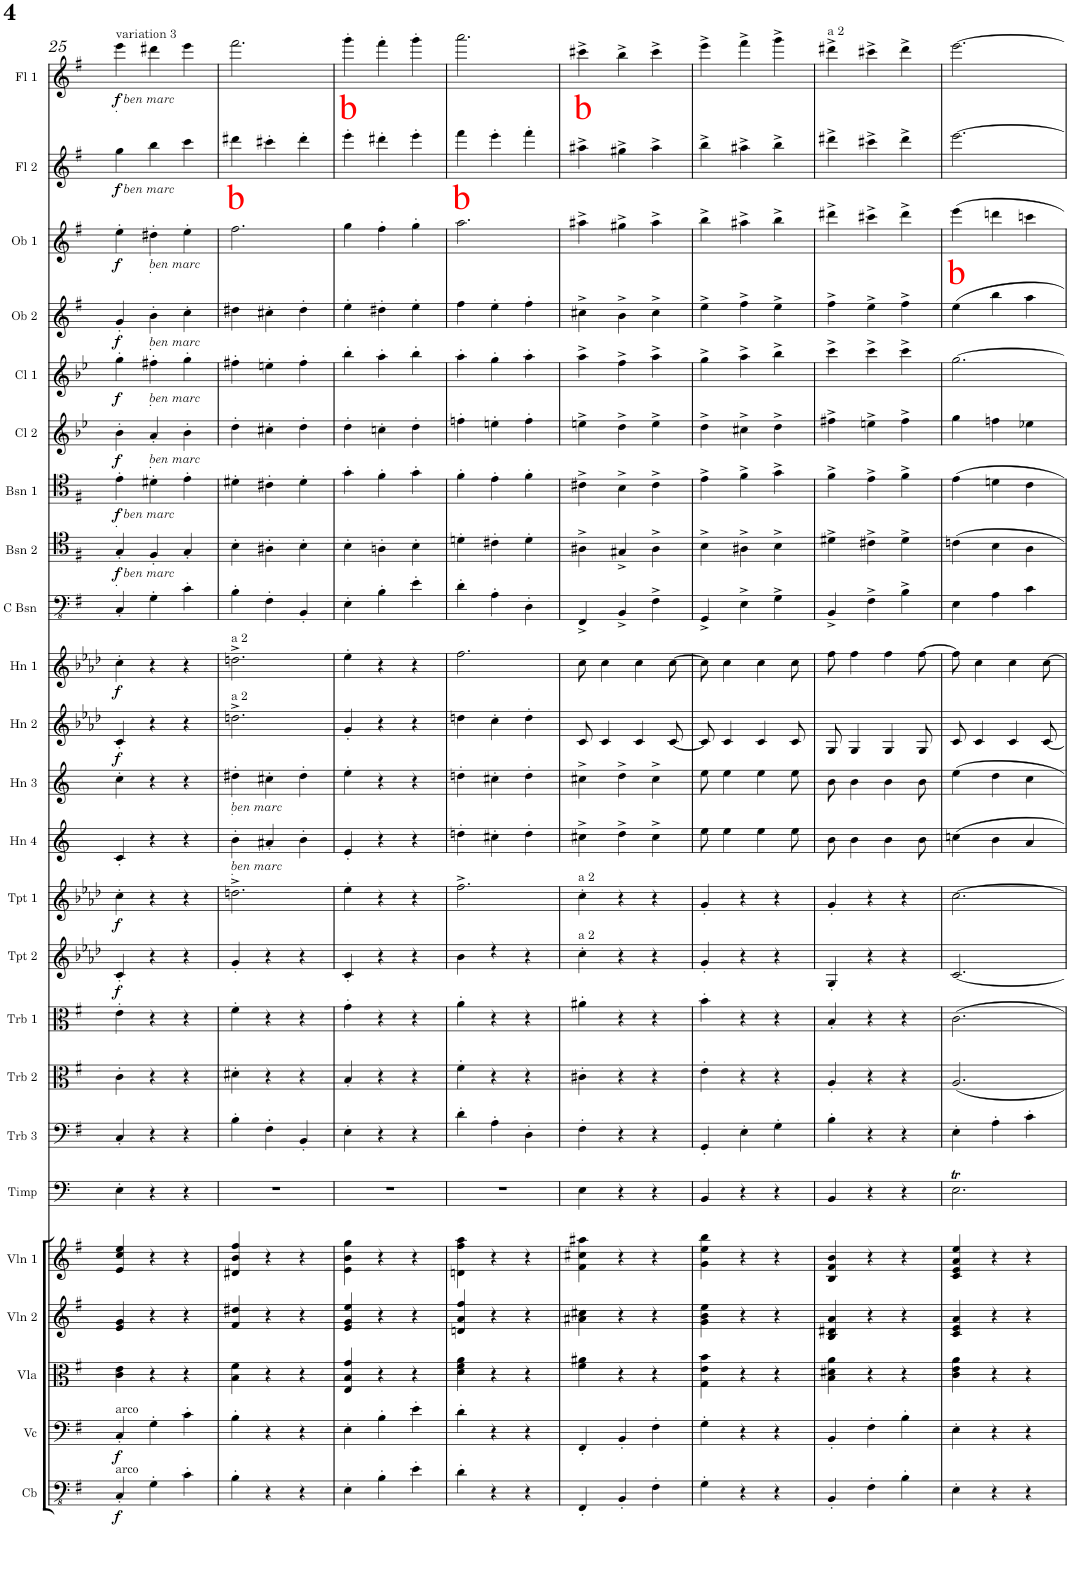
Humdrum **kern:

**kern	**dynam	**kern	**dynam	**kern	**kern	**kern	**kern	**kern	**kern	**kern	**kern	**dynam	**kern	**dynam	**kern	**kern	**kern	**dynam	**kern	**dynam	**kern	**kern	**dynam	**kern	**dynam	**kern	**dynam	**kern	**dynam	**kern	**dynam	**kern	**text	**dynam	**kern	**text	**dynam	**kern	**text	**dynam
*part24	*part24	*part23	*part23	*part22	*part21	*part20	*part19	*part18	*part17	*part16	*part15	*part15	*part14	*part14	*part13	*part12	*part11	*part11	*part10	*part10	*part9	*part8	*part8	*part7	*part7	*part6	*part6	*part5	*part5	*part4	*part4	*part3	*part3	*part3	*part2	*part2	*part2	*part1	*part1	*part1
*staff24	*staff24	*staff23	*staff23	*staff22	*staff21	*staff20	*staff19	*staff18	*staff17	*staff16	*staff15	*staff15	*staff14	*staff14	*staff13	*staff12	*staff11	*staff11	*staff10	*staff10	*staff9	*staff8	*staff8	*staff7	*staff7	*staff6	*staff6	*staff5	*staff5	*staff4	*staff4	*staff3	*staff3	*staff3	*staff2	*staff2	*staff2	*staff1	*staff1	*staff1
*I"Contrabass	*	*I"Violoncello	*	*I"Viola	*I"Violin 2	*I"Violin 1	*I"Timpani	*I"Trombone 3	*I"Trombone 2	*I"Trombone 1	*I"E Trumpet 2	*	*I"E Trumpet 1	*	*I"C Horn 4	*I"C Horn 3	*I"E Horn 2	*	*I"E Horn 1	*	*I"Contrabassoon	*I"Bassoon 2	*	*I"Bassoon 1	*	*I"A Clarinet 2	*	*I"A Clarinet 1	*	*I"Oboe 2	*	*I"Oboe 1	*	*	*I"Flute 2	*	*	*I"Flute 1	*	*
*I'Cb	*	*I'Vc	*	*I'Vla	*I'Vln 2	*I'Vln 1	*I'Timp	*I'Trb 3	*I'Trb 2	*I'Trb 1	*I'Tpt 2	*	*I'Tpt 1	*	*I'Hn 4	*I'Hn 3	*I'Hn 2	*	*I'Hn 1	*	*I'C Bsn	*I'Bsn 2	*	*I'Bsn 1	*	*I'Cl 2	*	*I'Cl 1	*	*I'Ob 2	*	*I'Ob 1	*	*	*I'Fl 2	*	*	*I'Fl 1	*	*
!!LO:PB:g=z
*clefFv4	*	*clefF4	*	*clefC3	*clefG2	*clefG2	*clefF4	*clefF4	*clefC3	*clefC3	*clefG2	*	*clefG2	*	*clefG2	*clefG2	*clefG2	*	*clefG2	*	*clefFv4	*clefC4	*	*clefC4	*	*clefG2	*	*clefG2	*	*clefG2	*	*clefG2	*	*	*clefG2	*	*	*clefG2	*	*
*Trd7c12	*	*	*	*	*	*	*	*	*	*	*Trd-2c-4	*	*Trd-2c-4	*	*Trd7c12	*Trd7c12	*Trd5c8	*	*Trd5c8	*	*	*	*	*	*	*Trd2c3	*	*Trd2c3	*	*	*	*	*	*	*	*	*	*	*	*
*k[f#]	*	*k[f#]	*	*k[f#]	*k[f#]	*k[f#]	*k[]	*k[f#]	*k[f#]	*k[f#]	*k[b-e-a-d-]	*	*k[b-e-a-d-]	*	*k[]	*k[]	*k[b-e-a-d-]	*	*k[b-e-a-d-]	*	*k[f#]	*k[f#]	*	*k[f#]	*	*k[b-e-]	*	*k[b-e-]	*	*k[f#]	*	*k[f#]	*	*	*k[f#]	*	*	*k[f#]	*	*
*M3/4	*	*M3/4	*	*M3/4	*M3/4	*M3/4	*M3/4	*M3/4	*M3/4	*M3/4	*M3/4	*	*M3/4	*	*M3/4	*M3/4	*M3/4	*	*M3/4	*	*M3/4	*M3/4	*	*M3/4	*	*M3/4	*	*M3/4	*	*M3/4	*	*M3/4	*	*	*M3/4	*	*	*M3/4	*	*
=25	=25	=25	=25	=25	=25	=25	=25	=25	=25	=25	=25	=25	=25	=25	=25	=25	=25	=25	=25	=25	=25	=25	=25	=25	=25	=25	=25	=25	=25	=25	=25	=25	=25	=25	=25	=25	=25	=25	=25	=25
!	!	!	!	!	!	!	!	!	!	!	!	!	!	!	!	!	!	!	!	!	!	!	!	!	!	!	!	!	!	!	!	!	!	!	!	!	!	!LO:TX:b:t=.	!	!
!	!	!	!	!	!	!	!	!	!	!	!	!	!	!	!	!	!	!	!	!	!	!	!	!	!	!	!	!	!	!	!	!	!	!	!	!	!	!LO:TX:a:t=variation 3	!	!
!	!	!	!	!	!	!	!	!	!	!	!	!	!	!	!	!	!	!	!	!	!	!	!	!	!	!	!	!	!	!	!	!	!	!	!	!	!	!LO:TX:b:i:t=ben marc	!	!
!	!	!	!	!	!	!	!	!	!	!	!	!	!	!	!	!	!	!	!	!	!	!	!	!	!	!	!	!	!	!	!	!	!	!	!LO:TX:b:i:t=ben marc	!	!	!	!	!
!	!	!	!	!	!	!	!	!	!	!	!	!	!	!	!	!	!	!	!	!	!	!	!	!LO:TX:b:t=.	!	!	!	!	!	!	!	!	!	!	!	!	!	!	!	!
!	!	!	!	!	!	!	!	!	!	!	!	!	!	!	!	!	!	!	!	!	!	!	!	!LO:TX:b:i:t=ben marc	!	!	!	!	!	!	!	!	!	!	!	!	!	!	!	!
!	!	!	!	!	!	!	!	!	!	!	!	!	!	!	!	!	!	!	!	!	!	!LO:TX:b:t=.	!	!	!	!	!	!	!	!	!	!	!	!	!	!	!	!	!	!
!	!	!	!	!	!	!	!	!	!	!	!	!	!	!	!	!	!	!	!	!	!	!LO:TX:b:i:t=ben marc	!	!	!	!	!	!	!	!	!	!	!	!	!	!	!	!	!	!
!	!	!LO:TX:a:t=arco	!	!	!	!	!	!	!	!	!	!	!	!	!	!	!	!	!	!	!	!	!	!	!	!	!	!	!	!	!	!	!	!	!	!	!	!	!	!
!LO:TX:a:t=arco	!	!	!	!	!	!	!	!	!	!	!	!	!	!	!	!	!	!	!	!	!	!	!	!	!	!	!	!	!	!	!	!	!	!	!	!	!	!	!	!
!	!LO:DY:b	!	!LO:DY:b	!	!	!	!	!	!	!	!	!LO:DY:b	!	!LO:DY:b	!	!	!	!LO:DY:b	!	!LO:DY:b	!	!	!LO:DY:b	!	!LO:DY:b	!	!LO:DY:b	!	!LO:DY:b	!	!LO:DY:b	!	!	!LO:DY:b	!	!	!LO:DY:b	!	!	!LO:DY:b
4CC'/	f	4C'/	f	4c\ 4e\	4e/ 4g/	4e/ 4cc/ 4ee/	4E'\	4C'/	4c'\	4e'\	4c'/	f	4cc'\	f	4c'/	4cc'\	4c'/	f	4cc'\	f	4CC'/	4G'/	f	4e'\	f	4b-'\	f	4gg'\	f	4g'/	f	4ee'\	.	f	4gg\	.	f	4eee\	.	f
!	!	!	!	!	!	!	!	!	!	!	!	!	!	!	!	!	!	!	!	!	!	!	!	!	!	!	!	!	!	!	!	!LO:TX:b:t=.	!	!	!	!	!	!	!	!
!	!	!	!	!	!	!	!	!	!	!	!	!	!	!	!	!	!	!	!	!	!	!	!	!	!	!	!	!	!	!	!	!LO:TX:b:i:t=ben marc	!	!	!	!	!	!	!	!
!	!	!	!	!	!	!	!	!	!	!	!	!	!	!	!	!	!	!	!	!	!	!	!	!	!	!	!	!	!	!LO:TX:b:t=.	!	!	!	!	!	!	!	!	!	!
!	!	!	!	!	!	!	!	!	!	!	!	!	!	!	!	!	!	!	!	!	!	!	!	!	!	!	!	!	!	!LO:TX:b:i:t=ben marc	!	!	!	!	!	!	!	!	!	!
!	!	!	!	!	!	!	!	!	!	!	!	!	!	!	!	!	!	!	!	!	!	!	!	!	!	!	!	!LO:TX:b:t=.	!	!	!	!	!	!	!	!	!	!	!	!
!	!	!	!	!	!	!	!	!	!	!	!	!	!	!	!	!	!	!	!	!	!	!	!	!	!	!	!	!LO:TX:b:i:t=ben marc	!	!	!	!	!	!	!	!	!	!	!	!
!	!	!	!	!	!	!	!	!	!	!	!	!	!	!	!	!	!	!	!	!	!	!	!	!	!	!LO:TX:b:t=.	!	!	!	!	!	!	!	!	!	!	!	!	!	!
!	!	!	!	!	!	!	!	!	!	!	!	!	!	!	!	!	!	!	!	!	!	!	!	!	!	!LO:TX:b:i:t=ben marc	!	!	!	!	!	!	!	!	!	!	!	!	!	!
4GG'\	.	4G'\	.	4r	4r	4r	4r	4r	4r	4r	4r	.	4r	.	4r	4r	4r	.	4r	.	4GG'\	4F#'/	.	4d#X'\	.	4a'/	.	4ff#X'\	.	4b'\	.	4dd#X'\	.	.	4bb\	.	.	4ddd#X\	.	.
4C'\	.	4c'\	.	4r	4r	4r	4r	4r	4r	4r	4r	.	4r	.	4r	4r	4r	.	4r	.	4C'\	4G'/	.	4e'\	.	4b-'\	.	4gg'\	.	4cc'\	.	4ee'\	.	.	4ccc\	.	.	4eee\	.	.
=26	=26	=26	=26	=26	=26	=26	=26	=26	=26	=26	=26	=26	=26	=26	=26	=26	=26	=26	=26	=26	=26	=26	=26	=26	=26	=26	=26	=26	=26	=26	=26	=26	=26	=26	=26	=26	=26	=26	=26	=26
!	!	!	!	!	!	!	!	!	!	!	!	!	!	!	!	!	!	!	!LO:TX:a:t=a 2	!	!	!	!	!	!	!	!	!	!	!	!	!	!	!	!	!	!	!	!	!
!	!	!	!	!	!	!	!	!	!	!	!	!	!	!	!	!	!LO:TX:a:t=a 2	!	!	!	!	!	!	!	!	!	!	!	!	!	!	!	!	!	!	!	!	!	!	!
!	!	!	!	!	!	!	!	!	!	!	!	!	!	!	!	!LO:TX:b:t=.	!	!	!	!	!	!	!	!	!	!	!	!	!	!	!	!	!	!	!	!	!	!	!	!
!	!	!	!	!	!	!	!	!	!	!	!	!	!	!	!	!LO:TX:b:i:t=ben marc	!	!	!	!	!	!	!	!	!	!	!	!	!	!	!	!	!	!	!	!	!	!	!	!
!	!	!	!	!	!	!	!	!	!	!	!	!	!	!	!LO:TX:b:t=.	!	!	!	!	!	!	!	!	!	!	!	!	!	!	!	!	!	!	!	!	!	!	!	!	!
!	!	!	!	!	!	!	!	!	!	!	!	!	!	!	!LO:TX:b:i:t=ben marc	!	!	!	!	!	!	!	!	!	!	!	!	!	!	!	!	!	!	!	!	!	!	!	!	!
!	!	!	!	!	!	!	!	!	!	!	!	!	!	!	!	!	!	!	!	!	!	!	!	!	!	!	!	!	!	!	!	!	!	!	!	!LO:LY:b:color=#FF0000	!	!	!	!
4BB'\	.	4B'\	.	4B\ 4f#\	4f#/ 4dd#X/	4d#X/ 4b/ 4ff#/	2.r	4B'\	4d#X'\	4f#'\	4g'/	.	2.ddn^\	.	4b'\	4dd#X'\	2.ddn^\	.	2.ddn^\	.	4BB'\	4B'\	.	4d#X'\	.	4dd'\	.	4ff#X'\	.	4dd#X\	.	2.ff#\	.	.	4ddd#X\	b	.	2.fff#\	.	.
4r	.	4r	.	4r	4r	4r	.	4F#'\	4r	4r	4r	.	.	.	4a#X'/	4cc#X'\	.	.	.	.	4FF#'\	4A#X'\	.	4c#X'\	.	4cc#X'\	.	4een'\	.	4cc#X'\	.	.	.	.	4ccc#X'\	.	.	.	.	.
4r	.	4r	.	4r	4r	4r	.	4BB'/	4r	4r	4r	.	.	.	4b'\	4dd#'\	.	.	.	.	4BBB'/	4B'\	.	4d#'\	.	4dd'\	.	4ff#'\	.	4dd#'\	.	.	.	.	4ddd#'\	.	.	.	.	.
=27	=27	=27	=27	=27	=27	=27	=27	=27	=27	=27	=27	=27	=27	=27	=27	=27	=27	=27	=27	=27	=27	=27	=27	=27	=27	=27	=27	=27	=27	=27	=27	=27	=27	=27	=27	=27	=27	=27	=27	=27
!	!	!	!	!	!	!	!	!	!	!	!	!	!	!	!	!	!	!	!	!	!	!	!	!	!	!	!	!	!	!	!	!	!	!	!	!	!	!	!LO:LY:b:color=#FF0000	!
4EE'\	.	4E'\	.	4E/ 4B/ 4g/	4e/ 4g/ 4ee/	4e\ 4b\ 4gg\	2.r	4E'\	4B'/	4g'\	4c'/	.	4ee-'\	.	4e'/	4ee'\	4g'/	.	4ee-'\	.	4EE'\	4B'\	.	4g'\	.	4dd'\	.	4bb-'\	.	4ee'\	.	4gg\	.	.	4eee'\	.	.	4ggg'\	b	.
4BB'\	.	4B'\	.	4r	4r	4r	.	4r	4r	4r	4r	.	4r	.	4r	4r	4r	.	4r	.	4BB'\	4An'\	.	4f#'\	.	4ccn'\	.	4aa'\	.	4dd#X'\	.	4ff#'\	.	.	4ddd#X'\	.	.	4fff#'\	.	.
4E'\	.	4e'\	.	4r	4r	4r	.	4r	4r	4r	4r	.	4r	.	4r	4r	4r	.	4r	.	4E'\	4B'\	.	4g'\	.	4dd'\	.	4bb-'\	.	4ee'\	.	4gg'\	.	.	4eee'\	.	.	4ggg'\	.	.
=28	=28	=28	=28	=28	=28	=28	=28	=28	=28	=28	=28	=28	=28	=28	=28	=28	=28	=28	=28	=28	=28	=28	=28	=28	=28	=28	=28	=28	=28	=28	=28	=28	=28	=28	=28	=28	=28	=28	=28	=28
!	!	!	!	!	!	!	!	!	!	!	!	!	!	!	!	!	!	!	!	!	!	!	!	!	!	!	!	!	!	!	!	!	!	!	!	!LO:LY:b:color=#FF0000	!	!	!	!
4D'\	.	4d'\	.	4d\ 4f#\ 4a\	4dn/ 4a/ 4ff#/	4dn\ 4ff#\ 4aa\	2.r	4d'\	4f#'\	4a'\	4b-\	.	2.ff^\	.	4ddn'\	4ddn'\	4ddn\	.	2.ff\	.	4D'\	4dn'\	.	4f#'\	.	4ffn'\	.	4aa'\	.	4ff#\	.	2.aa\	.	.	4fff#\	b	.	2.aaa\	.	.
4r	.	4r	.	4r	4r	4r	.	4A'\	4r	4r	4rdd	.	.	.	4cc#X'\	4cc#X'\	4cc'\	.	.	.	4AA'\	4c#X'\	.	4e'\	.	4een'\	.	4gg'\	.	4ee'\	.	.	.	.	4eee'\	.	.	.	.	.
4r	.	4r	.	4r	4r	4r	.	4D'\	4r	4r	4r	.	.	.	4dd'\	4dd'\	4dd'\	.	.	.	4DD'\	4d'\	.	4f#'\	.	4ff'\	.	4aa'\	.	4ff#'\	.	.	.	.	4fff#'\	.	.	.	.	.
=29	=29	=29	=29	=29	=29	=29	=29	=29	=29	=29	=29	=29	=29	=29	=29	=29	=29	=29	=29	=29	=29	=29	=29	=29	=29	=29	=29	=29	=29	=29	=29	=29	=29	=29	=29	=29	=29	=29	=29	=29
!	!	!	!	!	!	!	!	!	!	!	!	!	!LO:TX:a:t=a 2	!	!	!	!	!	!	!	!	!	!	!	!	!	!	!	!	!	!	!	!	!	!	!	!	!	!	!
!	!	!	!	!	!	!	!	!	!	!	!LO:TX:a:t=a 2	!	!	!	!	!	!	!	!	!	!	!	!	!	!	!	!	!	!	!	!	!	!	!	!	!	!	!	!	!
!	!	!	!	!	!	!	!	!	!	!	!	!	!	!	!	!	!	!	!	!	!	!	!	!	!	!	!	!	!	!	!	!	!	!	!	!	!	!	!LO:LY:b:color=#FF0000	!
4FFF#'/	.	4FF#'/	.	4f#\ 4a#X\	4a#X\ 4cc#X\	4f#\ 4cc#X\ 4aa#X\	4E\	4F#'\	4c#X'\	4a#X'\	4cc'\	.	4cc'\	.	4cc#X^\	4cc#X^\	8c/	.	8cc\	.	4FFF#^/	4A#X^\	.	4c#X^\	.	4een^\	.	4aa^\	.	4cc#X^\	.	4aa#X^\	.	.	4aa#X^\	.	.	4ccc#X^\	b	.
.	.	.	.	.	.	.	.	.	.	.	.	.	.	.	.	.	4c/	.	4cc\	.	.	.	.	.	.	.	.	.	.	.	.	.	.	.	.	.	.	.	.	.
4BBB'/	.	4BB'/	.	4r	4r	4r	4r	4r	4r	4r	4r	.	4r	.	4dd^\	4dd^\	.	.	.	.	4BBB^/	4G#X^/	.	4B^\	.	4dd^\	.	4ff^\	.	4b^\	.	4gg#X^\	.	.	4gg#X^\	.	.	4bb^\	.	.
.	.	.	.	.	.	.	.	.	.	.	.	.	.	.	.	.	4c/	.	4cc\	.	.	.	.	.	.	.	.	.	.	.	.	.	.	.	.	.	.	.	.	.
4FF#'\	.	4F#'\	.	4r	4r	4r	4r	4r	4r	4r	4r	.	4r	.	4cc#^\	4cc#^\	.	.	.	.	4FF#^\	4A#^\	.	4c#^\	.	4ee^\	.	4aa^\	.	4cc#^\	.	4aa#^\	.	.	4aa#^\	.	.	4ccc#^\	.	.
.	.	.	.	.	.	.	.	.	.	.	.	.	.	.	.	.	[8c/	.	[8cc\	.	.	.	.	.	.	.	.	.	.	.	.	.	.	.	.	.	.	.	.	.
=30	=30	=30	=30	=30	=30	=30	=30	=30	=30	=30	=30	=30	=30	=30	=30	=30	=30	=30	=30	=30	=30	=30	=30	=30	=30	=30	=30	=30	=30	=30	=30	=30	=30	=30	=30	=30	=30	=30	=30	=30
4GG'\	.	4G'\	.	4G\ 4e\ 4b\	4g\ 4b\ 4ee\	4g\ 4ee\ 4bb\	4BB/	4GG'/	4e'\	4b'\	4g'/	.	4g'/	.	8ee\	8ee\	8c/]	.	8cc\]	.	4GGG^/	4B^\	.	4e^\	.	4dd^\	.	4gg^\	.	4ee^\	.	4bb^\	.	.	4bb^\	.	.	4eee^\	.	.
.	.	.	.	.	.	.	.	.	.	.	.	.	.	.	4ee\	4ee\	4c/	.	4cc\	.	.	.	.	.	.	.	.	.	.	.	.	.	.	.	.	.	.	.	.	.
4r	.	4r	.	4r	4r	4r	4r	4E'\	4r	4r	4r	.	4r	.	.	.	.	.	.	.	4EE^\	4A#X^\	.	4f#^\	.	4cc#X^\	.	4aa^\	.	4ff#^\	.	4aa#X^\	.	.	4aa#X^\	.	.	4fff#^\	.	.
.	.	.	.	.	.	.	.	.	.	.	.	.	.	.	4ee\	4ee\	4c/	.	4cc\	.	.	.	.	.	.	.	.	.	.	.	.	.	.	.	.	.	.	.	.	.
4r	.	4r	.	4r	4r	4r	4r	4G'\	4r	4r	4r	.	4r	.	.	.	.	.	.	.	4GG^\	4B^\	.	4g^\	.	4dd^\	.	4bb-^\	.	4ee^\	.	4bb^\	.	.	4bb^\	.	.	4ggg^\	.	.
.	.	.	.	.	.	.	.	.	.	.	.	.	.	.	8ee\	8ee\	8c/	.	8cc\	.	.	.	.	.	.	.	.	.	.	.	.	.	.	.	.	.	.	.	.	.
=31	=31	=31	=31	=31	=31	=31	=31	=31	=31	=31	=31	=31	=31	=31	=31	=31	=31	=31	=31	=31	=31	=31	=31	=31	=31	=31	=31	=31	=31	=31	=31	=31	=31	=31	=31	=31	=31	=31	=31	=31
!	!	!	!	!	!	!	!	!	!	!	!	!	!	!	!	!	!	!	!	!	!	!	!	!	!	!	!	!	!	!	!	!	!	!	!	!	!	!LO:TX:a:t=a 2	!	!
4BBB'/	.	4BB'/	.	4B\ 4d#X\ 4a\	4B/ 4d#X/ 4a/	4B/ 4f#/ 4b/	4BB/	4B'\	4A'/	4B'/	4G'/	.	4g'/	.	8b\	8b\	8G/	.	8ff\	.	4BBB^/	4d#X^\	.	4f#^\	.	4ff#X^\	.	4ccc^\	.	4ff#^\	.	4ddd#X^\	.	.	4ddd#X^\	.	.	4ddd#X^\	.	.
.	.	.	.	.	.	.	.	.	.	.	.	.	.	.	4b\	4b\	4G/	.	4ff\	.	.	.	.	.	.	.	.	.	.	.	.	.	.	.	.	.	.	.	.	.
4FF#'\	.	4F#'\	.	4r	4r	4r	4r	4r	4r	4r	4r	.	4r	.	.	.	.	.	.	.	4FF#^\	4c#X^\	.	4e^\	.	4een^\	.	4ccc^\	.	4ee^\	.	4ccc#X^\	.	.	4ccc#X^\	.	.	4ccc#X^\	.	.
.	.	.	.	.	.	.	.	.	.	.	.	.	.	.	4b\	4b\	4G/	.	4ff\	.	.	.	.	.	.	.	.	.	.	.	.	.	.	.	.	.	.	.	.	.
4BB'\	.	4B'\	.	4r	4r	4r	4r	4r	4r	4r	4r	.	4r	.	.	.	.	.	.	.	4BB^\	4d#^\	.	4f#^\	.	4ff#^\	.	4ccc^\	.	4ff#^\	.	4ddd#^\	.	.	4ddd#^\	.	.	4ddd#^\	.	.
.	.	.	.	.	.	.	.	.	.	.	.	.	.	.	8b\	8b\	8G/	.	[8ff\	.	.	.	.	.	.	.	.	.	.	.	.	.	.	.	.	.	.	.	.	.
=32	=32	=32	=32	=32	=32	=32	=32	=32	=32	=32	=32	=32	=32	=32	=32	=32	=32	=32	=32	=32	=32	=32	=32	=32	=32	=32	=32	=32	=32	=32	=32	=32	=32	=32	=32	=32	=32	=32	=32	=32
!	!	!	!	!	!	!	!	!	!	!	!	!	!	!	!	!	!	!	!	!	!	!	!	!	!	!	!	!	!	!	!	!	!LO:LY:b:color=#FF0000	!	!	!	!	!	!	!
4EE'\	.	4E'\	.	4c\ 4e\ 4a\	4c/ 4e/ 4a/	4c/ 4e/ 4a/ 4ee/	2.E>\	4E'\	2.A/	2.c\	[2.c/	.	[2.cc\	.	4ccn\	4ee\	8c/	.	8ff\]	.	4EE\	4cn\	.	4e\	.	4gg\	.	[2.gg\	.	4ee\	.	4eee\	b	.	[2.eee\	.	.	[2.eee\	.	.
.	.	.	.	.	.	.	.	.	.	.	.	.	.	.	.	.	4c/	.	4cc\	.	.	.	.	.	.	.	.	.	.	.	.	.	.	.	.	.	.	.	.	.
4r	.	4r	.	4r	4r	4r	.	4A'\	.	.	.	.	.	.	4b\	4dd\	.	.	.	.	4AA\	4B\	.	4dn\	.	4ffn\	.	.	.	4bb\	.	4dddn\	.	.	.	.	.	.	.	.
.	.	.	.	.	.	.	.	.	.	.	.	.	.	.	.	.	4c/	.	4cc\	.	.	.	.	.	.	.	.	.	.	.	.	.	.	.	.	.	.	.	.	.
4r	.	4r	.	4r	4r	4r	.	4c'\	.	.	.	.	.	.	4a/	4cc\	.	.	.	.	4C\	4A\	.	4c\	.	4ee-X\	.	.	.	4aa\	.	4cccn\	.	.	.	.	.	.	.	.
.	.	.	.	.	.	.	.	.	.	.	.	.	.	.	.	.	[8c/	.	[8cc\	.	.	.	.	.	.	.	.	.	.	.	.	.	.	.	.	.	.	.	.	.
=	=	=	=	=	=	=	=	=	=	=	=	=	=	=	=	=	=	=	=	=	=	=	=	=	=	=	=	=	=	=	=	=	=	=	=	=	=	=	=	=
*-	*-	*-	*-	*-	*-	*-	*-	*-	*-	*-	*-	*-	*-	*-	*-	*-	*-	*-	*-	*-	*-	*-	*-	*-	*-	*-	*-	*-	*-	*-	*-	*-	*-	*-	*-	*-	*-	*-	*-	*-
